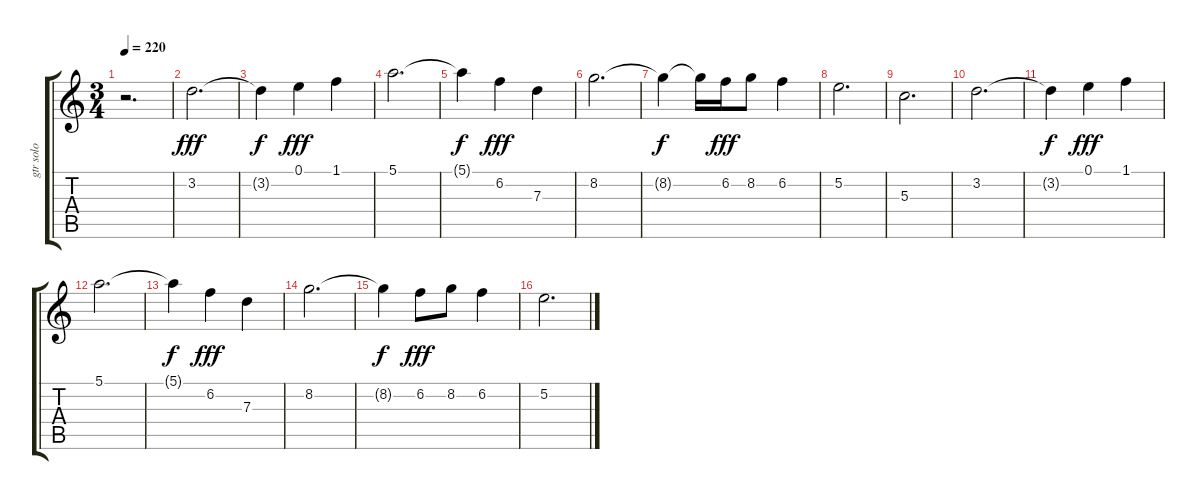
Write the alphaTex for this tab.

\track ("gtr solo" "gtr solo") {instrument overdrivenguitar}
\staff {score tabs}
\tuning (E4 B3 G3 D3 A2 E2) {hide}
\ts (3 4)
\tempo 220
\clef g2
\ks c
r.2{d dy fff} |
3.2.2{d} |
3.2{t}.4{dy f} 0.1.4{dy fff} 1.1.4 |
5.1.2{d} |
5.1{t}.4{dy f} 6.2.4{dy fff} 7.3.4 |
8.2.2{d} |
8.2{t}.4{dy f} 8.2{t}.16 6.2.16{dy fff} 8.2.8 6.2.4 |
5.2.2{d} |
5.3.2{d} |
3.2.2{d} |
3.2{t}.4{dy f} 0.1.4{dy fff} 1.1.4 |
5.1.2{d} |
5.1{t}.4{dy f} 6.2.4{dy fff} 7.3.4 |
8.2.2{d} |
8.2{t}.4{dy f} 6.2.8{dy fff} 8.2.8 6.2.4 |
5.2.2{d}
